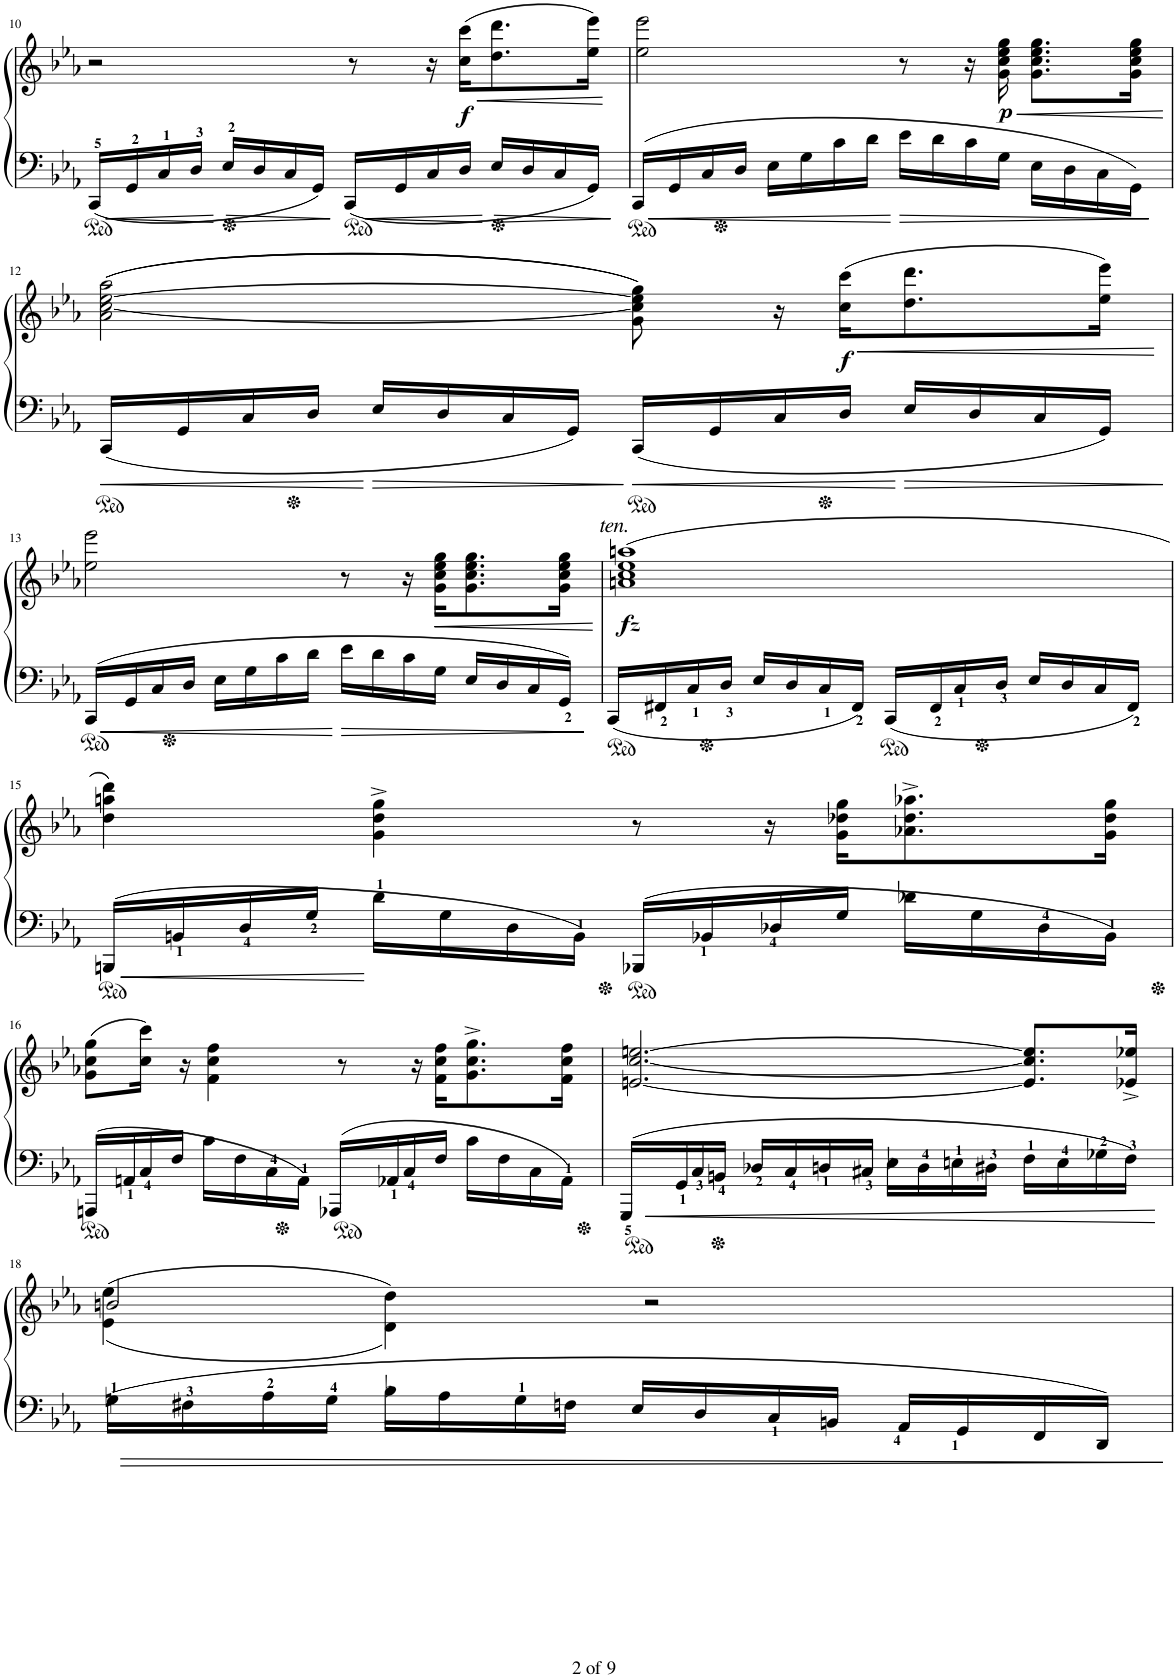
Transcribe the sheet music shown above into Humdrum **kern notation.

**kern	**kern	**dynam
*part1	*part1	*part1
*staff2	*staff1	*staff1/2
*I"ピアノ, MIDI	*	*
!!LO:PB:g=z
*clefG2	*clefG2	*
*k[b-e-a-]	*k[b-e-a-]	*
*M4/4	*M4/4	*
*met(c)	*met(c)	*
=10	=10	=10
*^	*	*
*	*^	*	*
16CC>/LL	16..CC	16ryy	2r	.
16GG>/	.	16..GG	.	.
.	64ryy	.	.	.
16C>/	16..C	.	.	.
.	.	64ryy	.	.
16D>/JJ	.	16..D	.	.
.	64ryy	.	.	.
16E->/LL	16..E-	.	.	.
.	.	64ryy	.	.
16D/	.	16..D	.	.
.	64ryy	.	.	.
16C/	16..C	.	.	.
.	.	64ryy	.	.
16GG/JJ	.	16GG	.	.
.	64ryy	.	.	.
16CC/LL	16..CC	16ryy	8r	.
16GG/	.	16..GG	.	.
.	64ryy	.	.	.
16C/	16..C	.	16r	.
.	.	64ryy	.	.
!	!	!	!	!LO:HP:b
!	!	!	!	!LO:DY:n=1:b
16D/JJ	.	16..D	(16cc\ 16ccc\KL	< f
.	64ryy	.	.	.
16E-/LL	16..E-	.	8.dd\ 8.ddd\	.
.	.	64ryy	.	.
16D/	.	16..D	.	.
.	64ryy	.	.	.
16C/	16..C	.	.	.
.	.	64ryy	.	.
16GG/JJ	.	16GG	16ee-\ 16eee-\Jk)	.
.	64ryy	.	.	.
*v	*v	*v	*	*
.	.	[
=11	=11	=11
*^	*	*
*	*^	*	*
16CC/LL	16..CC	16ryy	2ee-\ 2eee-\	.
16GG/	.	16..GG	.	.
.	64ryy	.	.	.
16C/	16..C	.	.	.
.	.	64ryy	.	.
16D/JJ	.	16..D	.	.
.	64ryy	.	.	.
16E-\LL	16..E-	.	.	.
.	.	64ryy	.	.
16G\	.	16..G	.	.
.	64ryy	.	.	.
16c\	16..c	.	.	.
.	.	64ryy	.	.
16d\JJ	.	16..d	.	.
.	64ryy	.	.	.
16e-\LL	16..e-	.	8r	.
.	.	64ryy	.	.
16d\	.	16..d	.	.
.	64ryy	.	.	.
16c\	16..c	.	16r	.
.	.	64ryy	.	.
!	!	!	!	!LO:HP:b
!	!	!	!	!LO:DY:n=1:b
16G\JJ	.	16..G	16g\ 16cc\ 16ee-\ 16gg\	< p
.	64ryy	.	.	.
16E-\LL	16..E-	.	8.g\ 8.cc\ 8.ee-\ 8.gg\L	.
.	.	64ryy	.	.
16D\	.	16..D	.	.
.	64ryy	.	.	.
16C\	16..C	.	.	.
.	.	64ryy	.	.
16GG\JJ	.	16GG	16g\ 16cc\ 16ee-\ 16gg\Jk	.
.	64ryy	.	.	.
*v	*v	*v	*	*
.	.	[
!!LO:LB:g=z
=12	=12	=12
*^	*	*
*	*^	*	*
16CC/LL	16..CC	16ryy	((>2a-\ [<2cc\ [>2ee-\ 2aa-\	.
16GG/	.	16..GG	.	.
.	64ryy	.	.	.
16C/	16..C	.	.	.
.	.	64ryy	.	.
16D/JJ	.	16..D	.	.
.	64ryy	.	.	.
16E-/LL	16..E-	.	.	.
.	.	64ryy	.	.
16D/	.	16..D	.	.
.	64ryy	.	.	.
16C/	16..C	.	.	.
.	.	64ryy	.	.
16GG/JJ	.	16GG	.	.
.	64ryy	.	.	.
16CC/LL	16..CC	16ryy	8g\ 8cc\] 8ee-\] 8gg\))	.
16GG/	.	16..GG	.	.
.	64ryy	.	.	.
16C/	16..C	.	16r	.
.	.	64ryy	.	.
!	!	!	!	!LO:HP:b
!	!	!	!	!LO:DY:n=1:b
16D/JJ	.	16..D	(>16cc\ 16ccc\KL	< f
.	64ryy	.	.	.
16E-/LL	16..E-	.	8.dd\ 8.ddd\	.
.	.	64ryy	.	.
16D/	.	16..D	.	.
.	64ryy	.	.	.
16C/	16..C	.	.	.
.	.	64ryy	.	.
16GG/JJ	.	16GG	16ee-\ 16eee-\Jk)	.
.	64ryy	.	.	.
*v	*v	*v	*	*
.	.	[
!!LO:LB:g=z
=13	=13	=13
*^	*	*
*	*^	*	*
16CC/LL	16..CC	16ryy	2ee-\ 2eee-\	.
16GG/	.	16..GG	.	.
.	64ryy	.	.	.
16C/	16..C	.	.	.
.	.	64ryy	.	.
16D/JJ	.	16..D	.	.
.	64ryy	.	.	.
16E-\LL	16..E-	.	.	.
.	.	64ryy	.	.
16G\	.	16..G	.	.
.	64ryy	.	.	.
16c\	16..c	.	.	.
.	.	64ryy	.	.
16d\JJ	.	16..d	.	.
.	64ryy	.	.	.
16e-\LL	16..e-	.	8r	.
.	.	64ryy	.	.
16d\	.	16..d	.	.
.	64ryy	.	.	.
16c\	16..c	.	16r	.
.	.	64ryy	.	.
!	!	!	!	!LO:HP:b
16G\JJ	.	16..G	16g\ 16cc\ 16ee-\ 16gg\KL	<
.	64ryy	.	.	.
16E-/LL	16..E-	.	8.g\ 8.cc\ 8.ee-\ 8.gg\	.
.	.	64ryy	.	.
16D/	.	16..D	.	.
.	64ryy	.	.	.
16C/	16..C	.	.	.
.	.	64ryy	.	.
16GG/JJ	.	16GG	16g\ 16cc\ 16ee-\ 16gg\Jk	.
.	64ryy	.	.	.
*v	*v	*v	*	*
.	.	[
=14	=14	=14
*^	*	*
*	*^	*	*
!	!	!	!LO:TX:a:i:t=ten.	!
!	!	!	!	!LO:DY:b
16CC/LL	16..CC	16ryy	(1an 1cc 1ee- 1aan	fz
16FF#X/	.	16..FF#	.	.
.	64ryy	.	.	.
16C/	16..C	.	.	.
.	.	64ryy	.	.
16D/JJ	.	16..D	.	.
.	64ryy	.	.	.
16E-/LL	16..E-	.	.	.
.	.	64ryy	.	.
16D/	.	16..D	.	.
.	64ryy	.	.	.
16C/	16..C	.	.	.
.	.	64ryy	.	.
16FF#/JJ	.	16FF#	.	.
.	64ryy	.	.	.
16CC/LL	16..CC	16ryy	.	.
16FF#/	.	16..FF#	.	.
.	64ryy	.	.	.
16C/	16..C	.	.	.
.	.	64ryy	.	.
16D/JJ	.	16..D	.	.
.	64ryy	.	.	.
16E-/LL	16..E-	.	.	.
.	.	64ryy	.	.
16D/	.	16..D	.	.
.	64ryy	.	.	.
16C/	16..C	.	.	.
.	.	64ryy	.	.
16FF#/JJ	.	16FF#	.	.
.	64ryy	.	.	.
*v	*v	*v	*	*
!!LO:LB:g=z
=15	=15	=15
16BBBn/LL	4dd\ 4aan\ 4ddd\)	.
16BBn/	.	.
16D/	.	.
16G/JJ	.	.
16d>\LL	4g\^ 4dd\^ 4gg\^	.
16G\	.	.
16D\	.	.
16BB>\JJ	.	.
16BBB-X/LL	8r	.
16BB-X/	.	.
16D-X/	16r	.
16G/JJ	16g\ 16dd-X\ 16gg\KL	.
16d-X\LL	8.a-X\^ 8.dd-\^ 8.aa-X\^	.
16G\	.	.
16D->\	.	.
16BB->\JJ	16g\ 16dd-\ 16gg\Jk	.
!!LO:LB:g=z
=16	=16	=16
*^	*	*
*	*^	*	*
16AAAn/LL	16..AAA	16ryy	(8g\ 8cc\ 8gg\L	.
16AAn/	.	16..AA	.	.
.	64ryy	.	.	.
16C/	16..C	.	16cc\ 16ccc\Jk)	.
.	.	64ryy	.	.
16F/JJ	.	16..F	16r	.
.	64ryy	.	.	.
16c\LL	16..c	.	4f\ 4cc\ 4ff\	.
.	.	64ryy	.	.
16F\	.	16..F	.	.
.	64ryy	.	.	.
16C>\	16..C	.	.	.
.	.	64ryy	.	.
16AA>\JJ	.	16AA	.	.
.	64ryy	.	.	.
16AAA-X/LL	16..AAA-	16ryy	8r	.
16AA-X/	.	16..AA-	.	.
.	64ryy	.	.	.
16C/	16..C	.	16r	.
.	.	64ryy	.	.
16F/JJ	.	16..F	16f\ 16cc\ 16ff\KL	.
.	64ryy	.	.	.
16c\LL	16..c	.	8.g\^ 8.cc\^ 8.gg\^	.
.	.	64ryy	.	.
16F\	.	16..F	.	.
.	64ryy	.	.	.
16C\	16..C	.	.	.
.	.	64ryy	.	.
16AA->\JJ	.	16AA-	16f\ 16cc\ 16ff\Jk	.
.	64ryy	.	.	.
=17	=17	=17	=17	=17
16GGG/LL	16..GGG	16ryy	[2.en/ [2.cc/ [2.een/	.
16GG/	.	16..GG	.	.
.	64ryy	.	.	.
16C/	16..C	.	.	.
.	.	64ryy	.	.
16BBn/JJ	.	16..BB	.	.
.	64ryy	.	.	.
16D-X/LL	16..D-	.	.	.
.	.	64ryy	.	.
16C/	.	16..C	.	.
.	64ryy	.	.	.
16Dn/	16..D	.	.	.
.	.	64ryy	.	.
16C#X/JJ	.	16..C#	.	.
.	64ryy	.	.	.
16E-X\LL	16..E-X	.	.	.
.	.	64ryy	.	.
16D>\	.	16..D	.	.
.	64ryy	.	.	.
16En>\	16..E	.	.	.
.	.	64ryy	.	.
16D#X>\JJ	.	16..D#	.	.
.	64ryy	.	.	.
16F>\LL	16..F	.	8.e/] 8.cc/] 8.ee/]L	.
.	.	64ryy	.	.
16E>\	.	16..E	.	.
.	64ryy	.	.	.
16G-X>\	16..G-	.	.	.
.	.	64ryy	.	.
16F>\JJ	.	16F	16e-X/^ 16ee-X/^Jk	.
.	64ryy	.	.	.
!!LO:LB:g=z
=18	=18	=18	=18	=18
*	*	*	*^	*
16Gn>\LL	16..Gn	16ryy	2bn/	(>(4e-\ 4ee-\	.
16F#X>\	.	16..F#	.	.	.
.	64ryy	.	.	.	.
16A->\	16..A-	.	.	.	.
.	.	64ryy	.	.	.
16G>\JJ	.	16..G	.	.	.
.	64ryy	.	.	.	.
16B-X\LL	16..B-X	.	.	4d\ 4dd\))	.
.	.	64ryy	.	.	.
16A-\	.	16..A-	.	.	.
.	64ryy	.	.	.	.
16G\	16..G	.	.	.	.
.	.	64ryy	.	.	.
16Fn\JJ	.	16..F	.	.	.
.	64ryy	.	.	.	.
16E-/LL	16..E-	.	2r	2ryy	.
.	.	64ryy	.	.	.
16D/	.	16..D	.	.	.
.	64ryy	.	.	.	.
16C/	16..C	.	.	.	.
.	.	64ryy	.	.	.
16BBn/JJ	.	16..BB	.	.	.
.	64ryy	.	.	.	.
16AA-/LL	16..AA-	.	.	.	.
.	.	64ryy	.	.	.
16GG/	.	16..GG	.	.	.
.	64ryy	.	.	.	.
16FF/	16..FF	.	.	.	.
.	.	64ryy	.	.	.
16DD/JJ	.	16DD	.	.	.
.	64ryy	.	.	.	.
*v	*v	*v	*	*	*
*	*v	*v	*
=	=	=
*-	*-	*-
